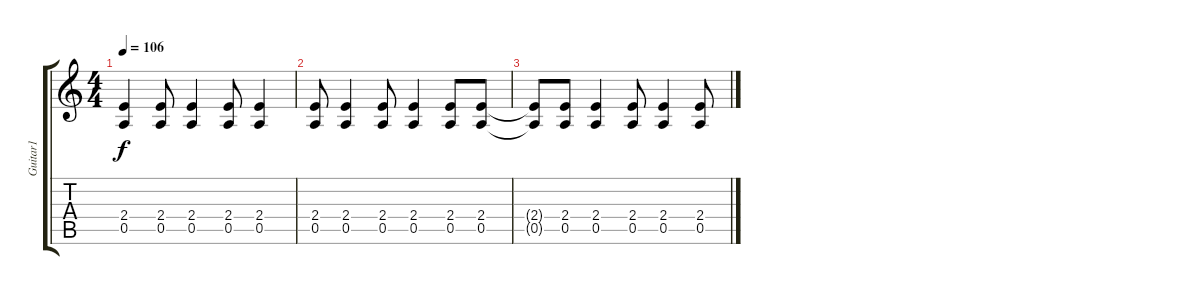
\track ("Guitar1" "Guitar1") {instrument overdrivenguitar}
\staff {score tabs}
\tuning (E4 B3 G3 D3 A2 E2) {hide}
\ts (4 4)
\tempo 106
\clef g2
\ks c
(2.4 0.5).4{dy f} (2.4 0.5).8 (2.4 0.5).4 (2.4 0.5).8 (2.4 0.5).4 |
(2.4 0.5).8 (2.4 0.5).4 (2.4 0.5).8 (2.4 0.5).4 (2.4 0.5).8 (2.4 0.5).8 |
(2.4{t} 0.5{t}).8 (2.4 0.5).8 (2.4 0.5).4 (2.4 0.5).8 (2.4 0.5).4 (2.4 0.5).8
